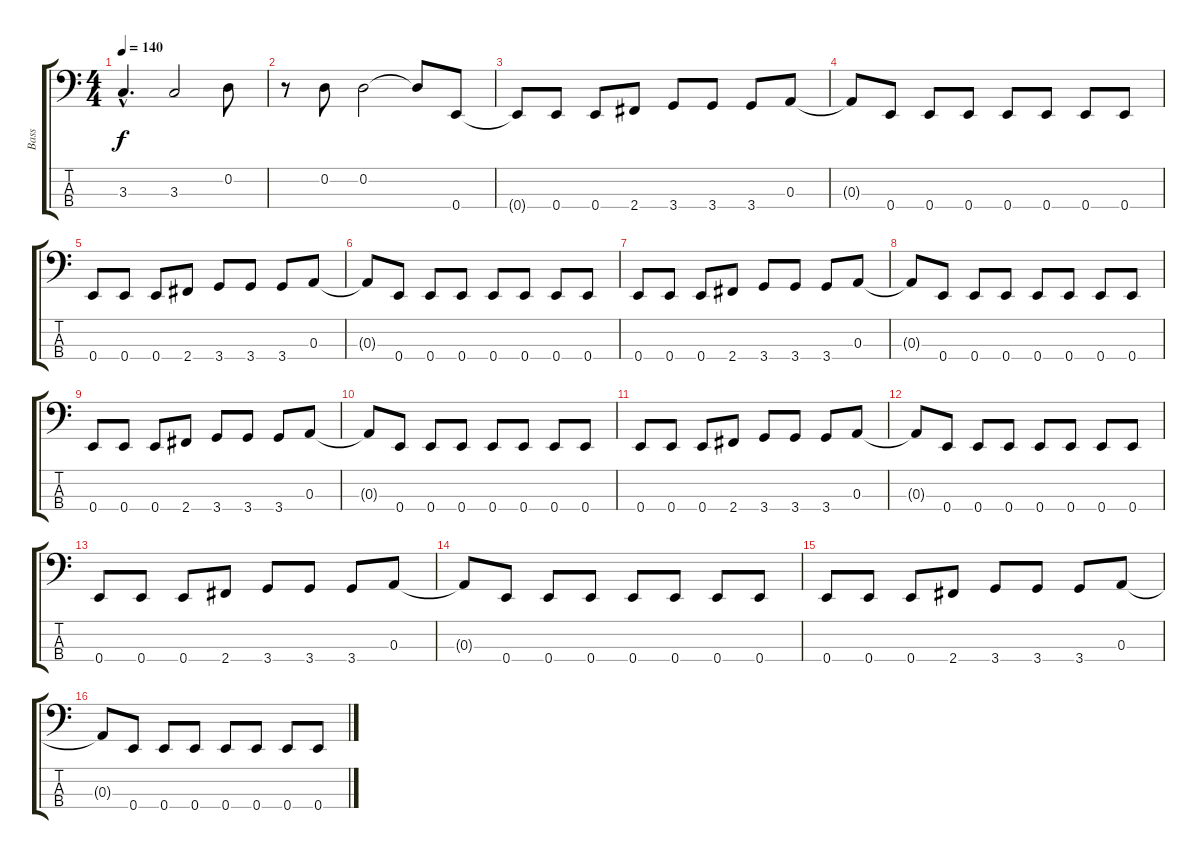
\track ("Bass                " "Bass      ") {instrument fretlessbass}
\staff {score tabs}
\tuning (G2 D2 A1 E1) {hide}
\ts (4 4)
\tempo 140
\clef f4
\ks c
3.3{hac}.4{d dy f} 3.3.2 0.2.8 |
r.8 0.2.8 0.2.2 0.2{t}.8 0.4.8 |
0.4{t}.8 0.4.8 0.4.8 2.4.8 3.4.8 3.4.8 3.4.8 0.3.8 |
0.3{t}.8 0.4.8 0.4.8 0.4.8 0.4.8 0.4.8 0.4.8 0.4.8 |
0.4.8 0.4.8 0.4.8 2.4.8 3.4.8 3.4.8 3.4.8 0.3.8 |
0.3{t}.8 0.4.8 0.4.8 0.4.8 0.4.8 0.4.8 0.4.8 0.4.8 |
0.4.8 0.4.8 0.4.8 2.4.8 3.4.8 3.4.8 3.4.8 0.3.8 |
0.3{t}.8 0.4.8 0.4.8 0.4.8 0.4.8 0.4.8 0.4.8 0.4.8 |
0.4.8 0.4.8 0.4.8 2.4.8 3.4.8 3.4.8 3.4.8 0.3.8 |
0.3{t}.8 0.4.8 0.4.8 0.4.8 0.4.8 0.4.8 0.4.8 0.4.8 |
0.4.8 0.4.8 0.4.8 2.4.8 3.4.8 3.4.8 3.4.8 0.3.8 |
0.3{t}.8 0.4.8 0.4.8 0.4.8 0.4.8 0.4.8 0.4.8 0.4.8 |
0.4.8 0.4.8 0.4.8 2.4.8 3.4.8 3.4.8 3.4.8 0.3.8 |
0.3{t}.8 0.4.8 0.4.8 0.4.8 0.4.8 0.4.8 0.4.8 0.4.8 |
0.4.8 0.4.8 0.4.8 2.4.8 3.4.8 3.4.8 3.4.8 0.3.8 |
0.3{t}.8 0.4.8 0.4.8 0.4.8 0.4.8 0.4.8 0.4.8 0.4.8
